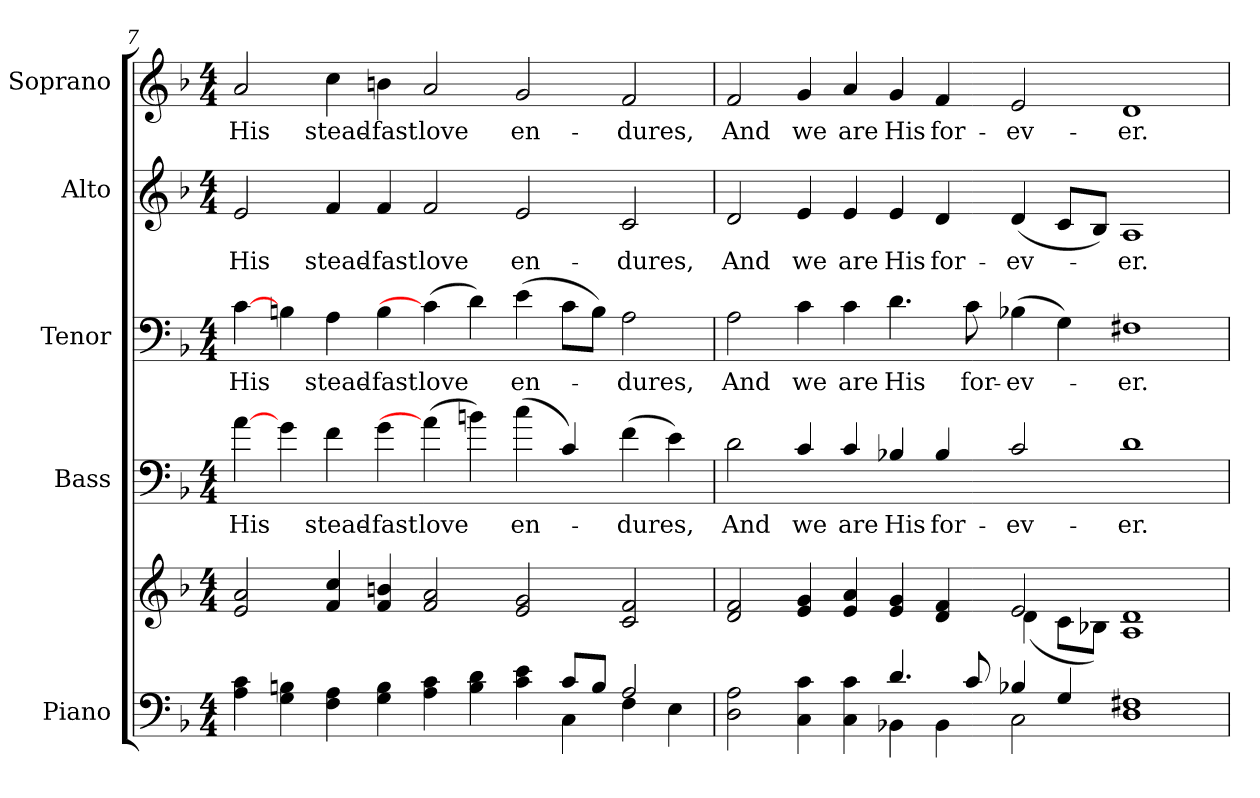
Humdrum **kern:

**kern	**kern	**kern	**text	**kern	**text	**kern	**text	**kern	**text
*part5	*part5	*part4	*part4	*part3	*part3	*part2	*part2	*part1	*part1
*staff6	*staff5	*staff4	*staff4	*staff3	*staff3	*staff2	*staff2	*staff1	*staff1
*I"Piano	*	*I"Bass	*	*I"Tenor	*	*I"Alto	*	*I"Soprano	*
*I'Pno.	*	*I'B.	*	*I'T.	*	*I'A.	*	*I'S.	*
!!LO:PB:g=z
*clefF4	*clefG2	*clefF4	*	*clefF4	*	*clefG2	*	*clefG2	*
*	*	*ITrd7c12	*	*	*	*	*	*	*
*k[b-]	*k[b-]	*k[b-]	*	*k[b-]	*	*k[b-]	*	*k[b-]	*
*F:	*F:	*F:	*	*F:	*	*F:	*	*F:	*
*M4/4	*M4/4	*M4/4	*	*M4/4	*	*M4/4	*	*M4/4	*
=7	=7	=7	=7	=7	=7	=7	=7	=7	=7
*^	*	*	*	*	*	*	*	*	*
!	!	!	!	!LO:LY:b:color=#000000	!	!	!	!	!	!
!	!	!	!	!	!	!LO:LY:b:color=#000000	!	!	!	!
!	!	!	!	!	!	!	!	!LO:LY:b:color=#000000	!	!
!	!	!	!	!	!	!	!	!	!	!LO:LY:b:color=#000000
4Ai\ 4ci	1..ryy	2ei/ 2ai	[>4Ai\	His	[>4ci\	His	2ei/	His	2ai/	His
4Gi\ 4Bni	.	.	4Gi\	.	4Bni\	.	.	.	.	.
!	!	!	!	!LO:LY:b:color=#000000	!	!	!	!	!	!
!	!	!	!	!	!	!LO:LY:b:color=#000000	!	!	!	!
!	!	!	!	!	!	!	!	!LO:LY:b:color=#000000	!	!
!	!	!	!	!	!	!	!	!	!	!LO:LY:b:color=#000000
4Fi\ 4Ai	.	4fi/ 4cci	4Fi\	stead-	4Ai\	stead-	4fi/	stead-	4cci\	stead-
!	!	!	!	!LO:LY:b:color=#000000	!	!	!	!	!	!
!	!	!	!	!	!	!LO:LY:b:color=#000000	!	!	!	!
!	!	!	!	!	!	!	!	!LO:LY:b:color=#000000	!	!
!	!	!	!	!	!	!	!	!	!	!LO:LY:b:color=#000000
4Gi\ 4Bi	.	4fi/ 4bni	4Gi\	-fast	4Bi\	-fast	4fi/	-fast	4bni\	-fast
!	!	!	!	!LO:LY:b:color=#000000	!	!	!	!	!	!
!	!	!	!	!	!	!LO:LY:b:color=#000000	!	!	!	!
!	!	!	!	!	!	!	!	!LO:LY:b:color=#000000	!	!
!	!	!	!	!	!	!	!	!	!	!LO:LY:b:color=#000000
4Ai\ 4ci	.	2fi/ 2ai	(4Ai\]	love	(4ci\]	love	2fi/	love	2ai/	love
4Bi\ 4di	.	.	4Bni\)	.	4di\)	.	.	.	.	.
!	!	!	!	!LO:LY:b:color=#000000	!	!	!	!	!	!
!	!	!	!	!	!	!LO:LY:b:color=#000000	!	!	!	!
!	!	!	!	!	!	!	!	!LO:LY:b:color=#000000	!	!
!	!	!	!	!	!	!	!	!	!	!LO:LY:b:color=#000000
4ci\ 4ei	.	2ei/ 2gi	(4ci\	en-	(4ei\	en-	2ei/	en-	2gi/	en-
8ci/L	4Ci\	.	4Ci/)	.	8ci\L	.	.	.	.	.
8Bi/J	.	.	.	.	8Bi\J)	.	.	.	.	.
!	!	!	!	!LO:LY:b:color=#000000	!	!	!	!	!	!
!	!	!	!	!	!	!LO:LY:b:color=#000000	!	!	!	!
!	!	!	!	!	!	!	!	!LO:LY:b:color=#000000	!	!
!	!	!	!	!	!	!	!	!	!	!LO:LY:b:color=#000000
2Ai/	4Fi\	2ci/ 2fi	(4Fi\	-dures,	2Ai\	-dures,	2ci/	-dures,	2fi/	-dures,
.	4Ei\	.	4Ei\)	.	.	.	.	.	.	.
!!LO:PB:g=z
=8	=8	=8	=8	=8	=8	=8	=8	=8	=8	=8
*	*	*^	*	*	*	*	*	*	*	*
!	!	!	!	!	!LO:LY:b:color=#000000	!	!	!	!	!	!
!	!	!	!	!	!	!	!LO:LY:b:color=#000000	!	!	!	!
!	!	!	!	!	!	!	!	!	!LO:LY:b:color=#000000	!	!
!	!	!	!	!	!	!	!	!	!	!	!LO:LY:b:color=#000000
2Di\ 2Ai	1ryy	2di/ 2fi	1.ryy	2Di\	And	2Ai\	And	2di/	And	2fi/	And
!	!	!	!	!	!LO:LY:b:color=#000000	!	!	!	!	!	!
!	!	!	!	!	!	!	!LO:LY:b:color=#000000	!	!	!	!
!	!	!	!	!	!	!	!	!	!LO:LY:b:color=#000000	!	!
!	!	!	!	!	!	!	!	!	!	!	!LO:LY:b:color=#000000
4Ci\ 4ci	.	4ei/ 4gi	.	4Ci/	we	4ci\	we	4ei/	we	4gi/	we
!	!	!	!	!	!LO:LY:b:color=#000000	!	!	!	!	!	!
!	!	!	!	!	!	!	!LO:LY:b:color=#000000	!	!	!	!
!	!	!	!	!	!	!	!	!	!LO:LY:b:color=#000000	!	!
!	!	!	!	!	!	!	!	!	!	!	!LO:LY:b:color=#000000
4Ci\ 4ci	.	4ei/ 4ai	.	4Ci/	are	4ci\	are	4ei/	are	4ai/	are
!	!	!	!	!	!LO:LY:b:color=#000000	!	!	!	!	!	!
!	!	!	!	!	!	!	!LO:LY:b:color=#000000	!	!	!	!
!	!	!	!	!	!	!	!	!	!LO:LY:b:color=#000000	!	!
!	!	!	!	!	!	!	!	!	!	!	!LO:LY:b:color=#000000
4.di/	4BB-Xi\	4ei/ 4gi	.	4BB-Xi/	His	4.di\	His	4ei/	His	4gi/	His
!	!	!	!	!	!LO:LY:b:color=#000000	!	!	!	!	!	!
!	!	!	!	!	!	!	!	!	!LO:LY:b:color=#000000	!	!
!	!	!	!	!	!	!	!	!	!	!	!LO:LY:b:color=#000000
.	4BB-i\	4di/ 4fi	.	4BB-i/	for-	.	.	4di/	for-	4fi/	for-
!	!	!	!	!	!	!	!LO:LY:b:color=#000000	!	!	!	!
8ci/	.	.	.	.	.	8ci\	for-	.	.	.	.
!	!	!	!	!	!LO:LY:b:color=#000000	!	!	!	!	!	!
!	!	!	!	!	!	!	!LO:LY:b:color=#000000	!	!	!	!
!	!	!	!	!	!	!	!	!	!LO:LY:b:color=#000000	!	!
!	!	!	!	!	!	!	!	!	!	!	!LO:LY:b:color=#000000
4B-Xi/	2Ci\	2ei/	(4di\	2Ci/	-ev-	(4B-Xi\	-ev-	(4di/	-ev-	2ei/	-ev-
4Gi/	.	.	8ci\L	.	.	4Gi\)	.	8ci/L	.	.	.
.	.	.	8B-Xi\J)	.	.	.	.	8B-i/J)	.	.	.
!	!	!	!	!	!LO:LY:b:color=#000000	!	!	!	!	!	!
!	!	!	!	!	!	!	!LO:LY:b:color=#000000	!	!	!	!
!	!	!	!	!	!	!	!	!	!LO:LY:b:color=#000000	!	!
!	!	!	!	!	!	!	!	!	!	!	!LO:LY:b:color=#000000
1Di 1F#Xi	1ryy	1Ai 1di	1ryy	1Di	-er.	1F#Xi	-er.	1Ai	-er.	1di	-er.
*v	*v	*	*	*	*	*	*	*	*	*	*
*	*v	*v	*	*	*	*	*	*	*	*
=	=	=	=	=	=	=	=	=	=
*-	*-	*-	*-	*-	*-	*-	*-	*-	*-
